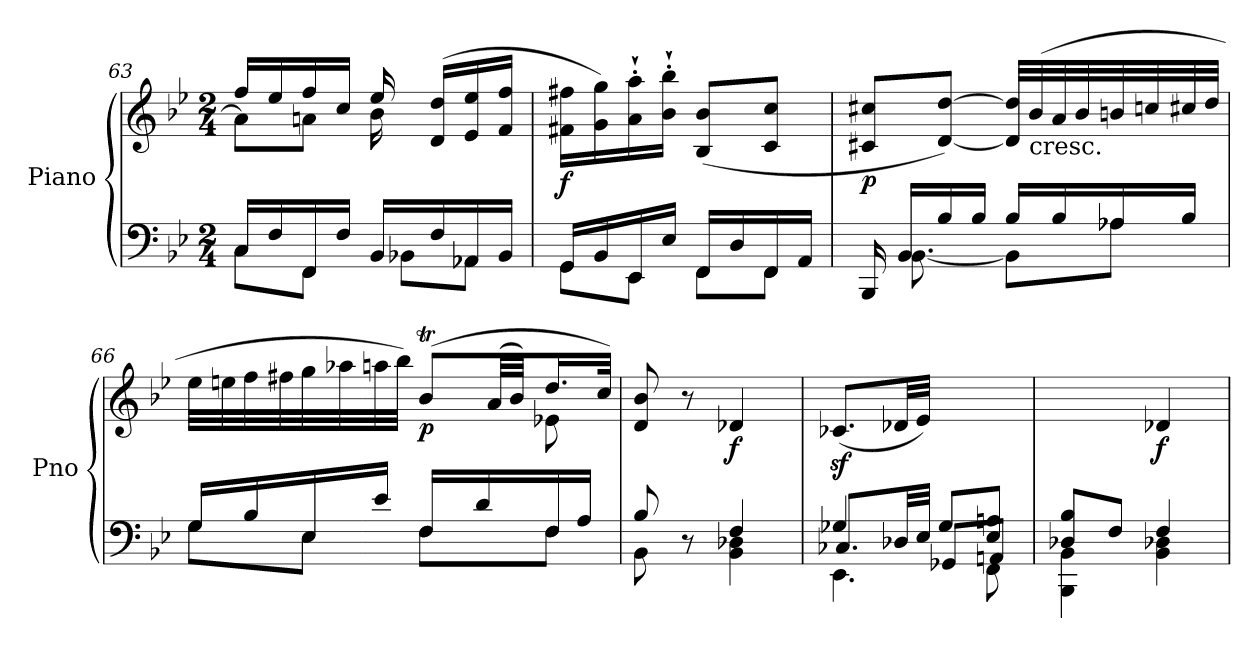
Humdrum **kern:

**kern	**kern	**dynam
*part1	*part1	*part1
*staff2	*staff1	*staff1/2
*I"Piano	*	*
*I'Pno	*	*
*clefF4	*clefG2	*
*k[b-e-]	*k[b-e-]	*
*B-:	*B-:	*
*M2/4	*M2/4	*
=63	=63	=63
*^	*^	*
16C/LL	8C\L	16ff/LL	8a-\L]	.
16F/	.	16ee-/	.	.
16FF/	8FF\J	16ff/	8an\J	.
16F/JJ	.	16cc/JJ	.	.
16BB-/LL	8BB-X\L	16ee-/	16b-\	.
16F/	.	(16d/ 16dd/LL	8.ryy	.
16AA-/	8AA-X\J	16e-/ 16ee-/	.	.
16BB-/JJ	.	16f/ 16ff/JJ	.	.
*	*	*v	*v	*
=64	=64	=64	=64
!	!	!	!LO:DY:b
16GG/LL	8GG\L	16f#X\ 16ff#X\LL	f
16BB-/	.	16g\ 16gg\)	.
16EE-/	8EE-\J	16a\`' 16aa\`'	.
16E-/JJ	.	16b-\`' 16bb-\`'JJ	.
16FF/LL	8FF\L	(8B-/ 8b-/L	.
16D/	.	.	.
16FF/	8FF\J	8c/ 8cc/J	.
16AA/JJ	.	.	.
!!LO:LB:g=z
=65	=65	=65	=65
!	!	!	!LO:DY:b
16BBB-/	16ryy	8c#X/ 8cc#X/L	p
16BB-/LL	[8.BB-\	.	.
16B-/	.	[8d/ [8dd/J)	.
16B-/JJ	.	.	.
16B-/LL	8BB-\L]	32d/] 32dd/]LLL	.
!	!	!LO:TX:b:t=cresc.	!
.	.	(32b-/	.
16B-/	.	32a/	.
.	.	32b-/	.
16A-/	8A-X\J	32bn/	.
.	.	32ccn/	.
16B-/JJ	.	32cc#X/	.
.	.	32dd/JJJ	.
=66	=66	=66	=66
*	*	*^	*
*	*	*	*^	*
16G/LL	8G\L	32ee-\LLL	4.ryy	40%11ryy	.
.	.	32een\	.	.	.
16B-/	.	32ff\	.	.	.
.	.	32ff#X\	.	.	.
16E-/	8E-\J	32gg\	.	.	.
.	.	32aa-X\	.	.	.
16e-/JJ	.	32aan\	.	.	.
.	.	32bb-\JJJ)	.	.	.
!	!	!	!	!	!LO:DY:b
16F/LL	8F\L	(8b-T/L	.	.	p
*	*	*	*	*Xtuplet	*
.	.	.	.	40ccyy	.
.	.	.	.	40b-yy	.
16d/	.	.	.	.	.
.	.	.	.	(40a/LL	.
.	.	.	.	40b-/JJ)	.
16F/	8F\J	16.dd/L	8e-X\	8ryy	.
16A/JJ	.	.	.	.	.
.	.	32cc/JJk)	.	.	.
*	*	*v	*v	*v	*
=67	=67	=67	=67
8B-/	8BB-\	8d/ 8b-/	.
8ryy	8r	8r	.
!	!	!	!LO:DY:b
4F/	4BB-\ 4D-X\	4d-X/	f
=68	=68	=68	=68
*^	*^	*	*
4ryy	4G-X/	8.C-X/L	4.EE-\	(8.c-Xz</L	.
.	.	32D-X/LL	.	32d-X/LL	.
.	.	32E-/JJJ	.	32e-/JJJ)	.
8G-/L	4ryy	8GG-X/L	.	4ryy	.
8E-/ 8An/J	.	8AAn/J	8FF\	.	.
*	*	*v	*v	*	*
!!LO:PB:g=z
=69	=69	=69	=69	=69
8D-X/ 8B-/L	4ryy	4BBB-\ 4BB-\	4ryy	.
8F/J	.	.	.	.
!	!	!	!	!LO:DY:b
4ryy	4F/	4BB-\ 4D-X\	4d-X/	f
*v	*v	*v	*	*
=	=	=
*-	*-	*-
